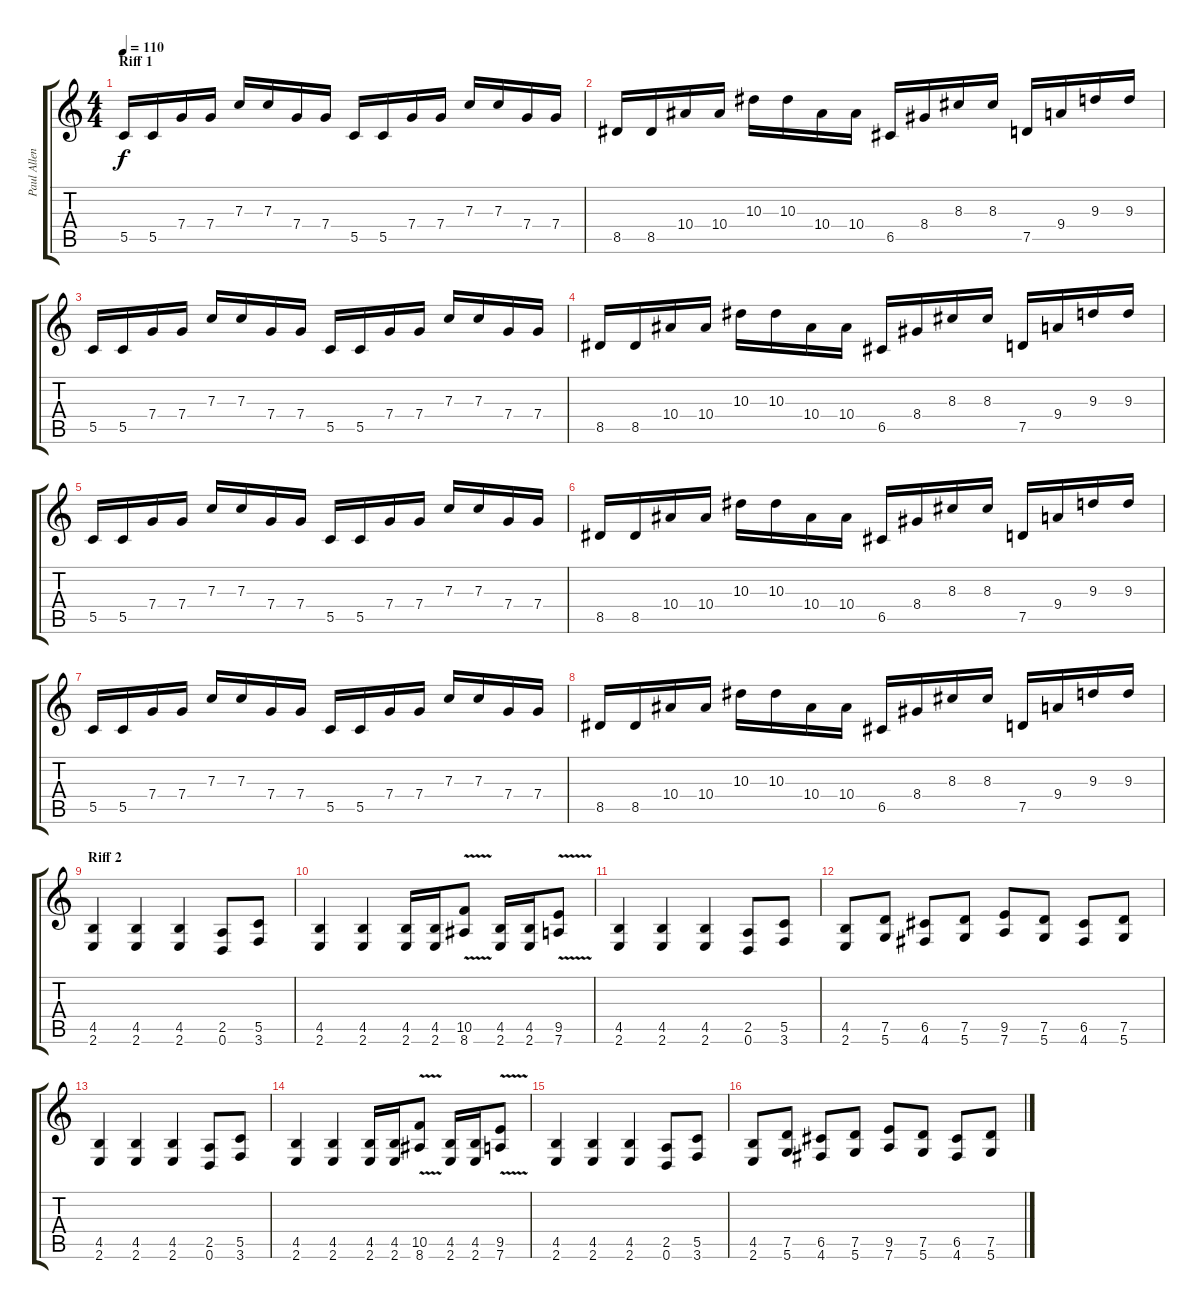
\track ("Paul Allender (Guitar Soul)" "Paul Allen") {instrument distortionguitar}
\staff {score tabs}
\tuning (D4 A3 F3 C3 G2 D2) {hide}
\ts (4 4)
\section ("" "Riff 1")
\tempo 110
\clef g2
\ks c
5.5.16{dy f instrument distortionguitar} 5.5.16 7.4.16 7.4.16 7.3.16 7.3.16 7.4.16 7.4.16 5.5.16 5.5.16 7.4.16 7.4.16 7.3.16 7.3.16 7.4.16 7.4.16 |
8.5.16 8.5.16 10.4.16 10.4.16 10.3.16 10.3.16 10.4.16 10.4.16 6.5.16 8.4.16 8.3.16 8.3.16 7.5.16 9.4.16 9.3.16 9.3.16 |
5.5.16 5.5.16 7.4.16 7.4.16 7.3.16 7.3.16 7.4.16 7.4.16 5.5.16 5.5.16 7.4.16 7.4.16 7.3.16 7.3.16 7.4.16 7.4.16 |
8.5.16 8.5.16 10.4.16 10.4.16 10.3.16 10.3.16 10.4.16 10.4.16 6.5.16 8.4.16 8.3.16 8.3.16 7.5.16 9.4.16 9.3.16 9.3.16 |
5.5.16 5.5.16 7.4.16 7.4.16 7.3.16 7.3.16 7.4.16 7.4.16 5.5.16 5.5.16 7.4.16 7.4.16 7.3.16 7.3.16 7.4.16 7.4.16 |
8.5.16 8.5.16 10.4.16 10.4.16 10.3.16 10.3.16 10.4.16 10.4.16 6.5.16 8.4.16 8.3.16 8.3.16 7.5.16 9.4.16 9.3.16 9.3.16 |
5.5.16 5.5.16 7.4.16 7.4.16 7.3.16 7.3.16 7.4.16 7.4.16 5.5.16 5.5.16 7.4.16 7.4.16 7.3.16 7.3.16 7.4.16 7.4.16 |
8.5.16 8.5.16 10.4.16 10.4.16 10.3.16 10.3.16 10.4.16 10.4.16 6.5.16 8.4.16 8.3.16 8.3.16 7.5.16 9.4.16 9.3.16 9.3.16 |
\section ("" "Riff 2")
(4.5 2.6).4 (4.5 2.6).4 (4.5 2.6).4 (2.5 0.6).8 (5.5 3.6).8 |
(4.5 2.6).4 (4.5 2.6).4 (4.5 2.6).16 (4.5 2.6).16 (10.5{v} 8.6).8 (4.5 2.6).16 (4.5 2.6).16 (9.5{v} 7.6).8 |
(4.5 2.6).4 (4.5 2.6).4 (4.5 2.6).4 (2.5 0.6).8 (5.5 3.6).8 |
(4.5 2.6).8 (7.5 5.6).8 (6.5 4.6).8 (7.5 5.6).8 (9.5 7.6).8 (7.5 5.6).8 (6.5 4.6).8 (7.5 5.6).8 |
(4.5 2.6).4 (4.5 2.6).4 (4.5 2.6).4 (2.5 0.6).8 (5.5 3.6).8 |
(4.5 2.6).4 (4.5 2.6).4 (4.5 2.6).16 (4.5 2.6).16 (10.5{v} 8.6).8 (4.5 2.6).16 (4.5 2.6).16 (9.5{v} 7.6).8 |
(4.5 2.6).4 (4.5 2.6).4 (4.5 2.6).4 (2.5 0.6).8 (5.5 3.6).8 |
(4.5 2.6).8 (7.5 5.6).8 (6.5 4.6).8 (7.5 5.6).8 (9.5 7.6).8 (7.5 5.6).8 (6.5 4.6).8 (7.5 5.6).8
